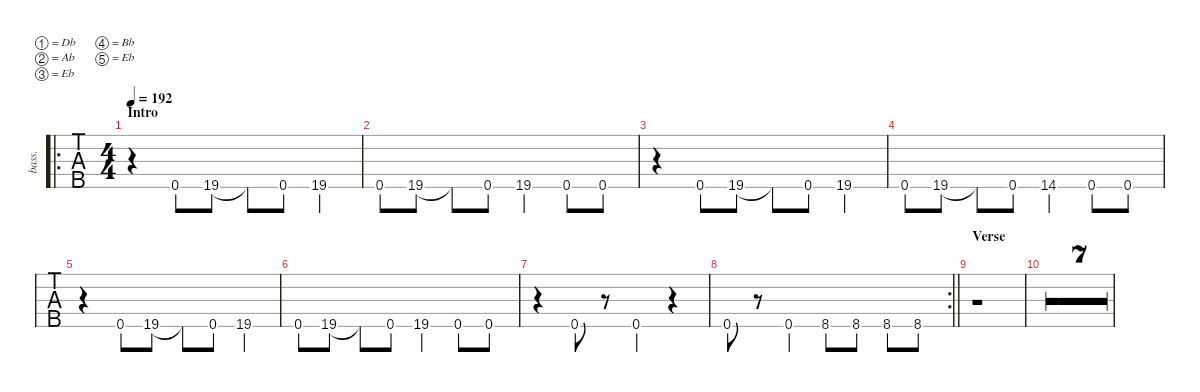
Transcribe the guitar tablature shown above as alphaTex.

\defaultSystemsLayout 4
\hideDynamics
\bracketExtendMode nobrackets
\track ("Bass" "bass.") {multiBarRest instrument electricbassfinger}
\staff {tabs}
\tuning (Db2 Ab1 Eb1 Bb0 Eb0)
\ro
\ts (4 4)
\section ("" "Intro")
\tempo 192
\clef f4
\ottava 8vb
\ks c
r.4{dy mf beam Down} 0.5{acc #}.8{beam Up} 19.5{acc #}.8{beam Up} 19.5{t acc #}.8{beam Up} 0.5{acc #}.8{beam Up} 19.5{acc #}.4{beam Down} |
0.5{acc #}.8{beam Up} 19.5{acc #}.8{beam Up} 19.5{t acc #}.8{beam Up} 0.5{acc #}.8{beam Up} 19.5{acc #}.4{beam Down} 0.5{acc #}.8{beam Up} 0.5{acc #}.8{beam Up} |
r.4{beam Down} 0.5{acc #}.8{beam Up} 19.5{acc #}.8{beam Up} 19.5{t acc #}.8{beam Up} 0.5{acc #}.8{beam Up} 19.5{acc #}.4{beam Down} |
0.5{acc #}.8{beam Up} 19.5{acc #}.8{beam Up} 19.5{t acc #}.8{beam Up} 0.5{acc #}.8{beam Up} 14.5.4{beam Down} 0.5{acc #}.8{beam Up} 0.5{acc #}.8{beam Up} |
r.4{beam Down} 0.5{acc #}.8{beam Up} 19.5{acc #}.8{beam Up} 19.5{t acc #}.8{beam Up} 0.5{acc #}.8{beam Up} 19.5{acc #}.4{beam Down} |
0.5{acc #}.8{beam Up} 19.5{acc #}.8{beam Up} 19.5{t acc #}.8{beam Up} 0.5{acc #}.8{beam Up} 19.5{acc #}.4{beam Down} 0.5{acc #}.8{beam Up} 0.5{acc #}.8{beam Up} |
r.4{beam Down} 0.5{acc #}.8{beam Up} r.8{beam Down} 0.5{acc #}.4{beam Up} r.4{beam Down} |
\rc 2
\barLineRight lightlight
0.5{acc #}.8{beam Up} r.8{beam Down} 0.5{acc #}.4{beam Up} 8.5.8{beam Up} 8.5.8{beam Up} 8.5.8{beam Up} 8.5.8{beam Up} |
\section ("" "Verse")
r.1{beam Down} |
r.1{beam Down} |
r.1{beam Down} |
\barLineRight lightlight
r.1{beam Down} |
r.1{beam Down} |
r.1{beam Down} |
r.1{beam Down} |
\barLineRight lightlight
r.1{beam Down}
